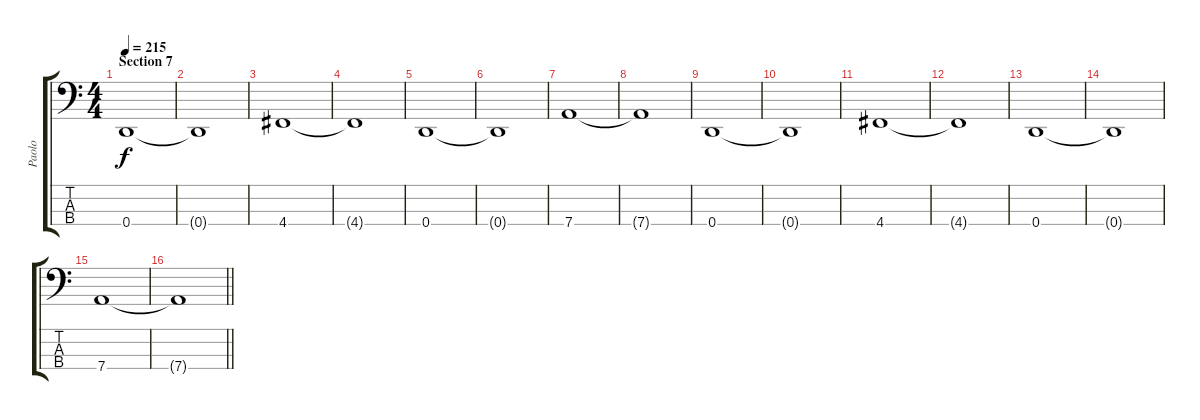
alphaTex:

\track ("Paolo" "Paolo") {instrument electricbasspick}
\staff {score tabs}
\tuning (G2 D2 A1 D1) {hide}
\ts (4 4)
\section ("" "Section 7")
\tempo 215
\clef f4
\ks c
0.4.1{dy f} |
0.4{t}.1 |
4.4.1 |
4.4{t}.1 |
0.4.1 |
0.4{t}.1 |
7.4.1 |
7.4{t}.1 |
0.4.1 |
0.4{t}.1 |
4.4.1 |
4.4{t}.1 |
0.4.1 |
0.4{t}.1 |
7.4.1 |
\barLineRight lightlight
7.4{t}.1
